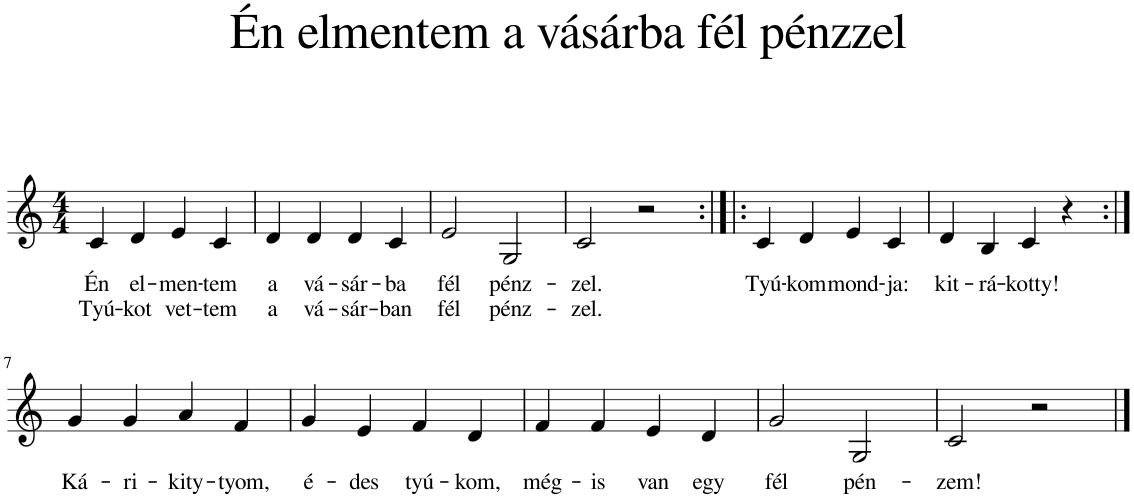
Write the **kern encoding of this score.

**kern	**text	**text
*part1	*part1	*part1
*staff1	*staff1	*staff1
*I"Piano	*	*
*I'Pno	*	*
*clefG2	*	*
*k[]	*	*
*M4/4	*	*
=1	=1	=1
!	!LO:LY:b	!LO:LY:b
4c/	Én	Tyú-
!	!LO:LY:b	!LO:LY:b
4d/	el-	-kot
!	!LO:LY:b	!LO:LY:b
4e/	-men-	vet-
!	!LO:LY:b	!LO:LY:b
4c/	-tem	-tem
=2	=2	=2
!	!LO:LY:b	!LO:LY:b
4d/	a	a
!	!LO:LY:b	!LO:LY:b
4d/	vá-	vá-
!	!LO:LY:b	!LO:LY:b
4d/	-sár-	-sár-
!	!LO:LY:b	!LO:LY:b
4c/	-ba	-ban
=3	=3	=3
!	!LO:LY:b	!LO:LY:b
2e/	fél	fél
!	!LO:LY:b	!LO:LY:b
2G/	pénz-	pénz-
=4	=4	=4
!	!LO:LY:b	!LO:LY:b
2c/	-zel.	-zel.
2r	.	.
=5:|!|:	=5:|!|:	=5:|!|:
!	!LO:LY:b	!
4c/	Tyú-	.
!	!LO:LY:b	!
4d/	-kom	.
!	!LO:LY:b	!
4e/	mond-	.
!	!LO:LY:b	!
4c/	-ja:	.
=6	=6	=6
!	!LO:LY:b	!
4d/	kit-	.
!	!LO:LY:b	!
4B/	-rá-	.
!	!LO:LY:b	!
4c/	-kotty!	.
4r	.	.
!!LO:LB:g=z
=7:|!	=7:|!	=7:|!
!	!LO:LY:b	!
4g/	Ká-	.
!	!LO:LY:b	!
4g/	-ri-	.
!	!LO:LY:b	!
4a/	-kity-	.
!	!LO:LY:b	!
4f/	-tyom,	.
=8	=8	=8
!	!LO:LY:b	!
4g/	é-	.
!	!LO:LY:b	!
4e/	-des	.
!	!LO:LY:b	!
4f/	tyú-	.
!	!LO:LY:b	!
4d/	-kom,	.
=9	=9	=9
!	!LO:LY:b	!
4f/	még-	.
!	!LO:LY:b	!
4f/	-is	.
!	!LO:LY:b	!
4e/	van	.
!	!LO:LY:b	!
4d/	egy	.
=10	=10	=10
!	!LO:LY:b	!
2g/	fél	.
!	!LO:LY:b	!
2G/	pén-	.
=11	=11	=11
!	!LO:LY:b	!
2c/	-zem!	.
2r	.	.
==	==	==
*-	*-	*-
